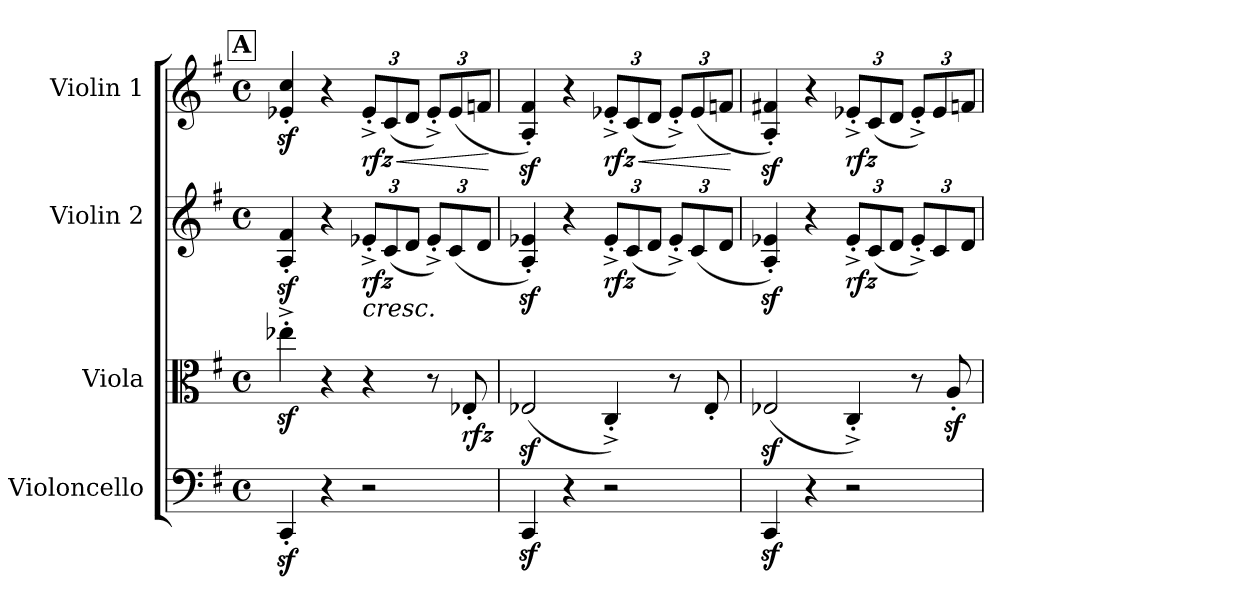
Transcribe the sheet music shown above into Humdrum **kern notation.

**kern	**kern	**dynam	**kern	**dynam	**kern	**dynam
*part4	*part3	*part3	*part2	*part2	*part1	*part1
*staff4	*staff3	*staff3	*staff2	*staff2	*staff1	*staff1
*I"Violoncello	*I"Viola	*	*I"Violin 2	*	*I"Violin 1	*
*I'Vc	*I'Vla	*	*I'Vln	*	*I'Vln	*
!!LO:LB:g=z
*clefF4	*clefC3	*	*clefG2	*	*clefG2	*
*k[f#]	*k[f#]	*	*k[f#]	*	*k[f#]	*
*M4/4	*M4/4	*	*M4/4	*	*M4/4	*
*met(c)	*met(c)	*	*met(c)	*	*met(c)	*
!!LO:REH:place=s1:a:B:cj:fs=14:t=A
=31	=31	=31	=31	=31	=31	=31
4CCz<'/	4ee-Xz<'^\	.	4A/z<' 4f#/z<'	.	4e-X/z<' 4cc/z<'	.
4r	4r	.	4r	.	4r	.
*	*	*	*Xbrackettup	*	*	*
!	!	!	!	!LO:HP:b	!	!
*	*	*	*	*	*Xbrackettup	*
!	!	!	!	!LO:DY:n=1:b	!	!LO:HP:b
!	!	!	!	!	!	!LO:DY:n=1:b
2r	4r	.	12e-X'^/L	< rfz	12e-'^/L	< rfz
.	.	.	(12c/	.	(12c/	.
.	.	.	12d/J	.	12d/J	.
.	8r	.	12e-'^/L)	.	12e-'^/L)	.
.	.	.	(12c/	.	(12e-/	.
!	!	!LO:DY:b	!	!	!	!
.	8E-X'/	rfz	.	.	.	.
.	.	.	12d/J	.	12fn/J	.
.	.	.	.	.	.	[
!!LO:LB:g=z
=32	=32	=32	=32	=32	=32	=32
4CCz</	(2E-Xz</	.	4A/z<' 4e-X/z<')	.	4A/z<' 4f#/z<')	.
4r	.	.	4r	.	4r	.
*	*	*	*brackettup	*	*	*
!	!	!	!	!LO:DY:b	!	!LO:HP:b
!	!	!	!	!	!	!LO:DY:n=1:b
2r	4C'^/)	.	12e-'^/L	rfz	12e-X'^/L	< rfz
.	.	.	(12c/	.	(12c/	.
.	.	.	12d/J	.	12d/J	.
.	8r	.	12e-'^/L)	.	12e-'^/L)	.
.	.	.	(12c/	.	(12e-/	.
.	8E-'/	.	.	.	.	.
.	.	.	12d/J	.	12fn/J	.
.	.	.	.	[	.	[
=33	=33	=33	=33	=33	=33	=33
4CCz</	(2E-Xz</	.	4A/z<' 4e-X/z<')	.	4A/z<' 4f#X/z<')	.
4r	.	.	4r	.	4r	.
!	!	!	!	!LO:DY:b	!	!LO:DY:b
2r	4C'^/)	.	12e-'^/L	rfz	12e-X'^/L	rfz
.	.	.	(12c/	.	(12c/	.
.	.	.	12d/J	.	12d/J	.
.	8r	.	12e-'^/L)	.	12e-'^/L)	.
.	.	.	12c/	.	12e-/	.
.	8Az<'/	.	.	.	.	.
.	.	.	12d/J	.	12fn/J	.
=	=	=	=	=	=	=
*-	*-	*-	*-	*-	*-	*-
